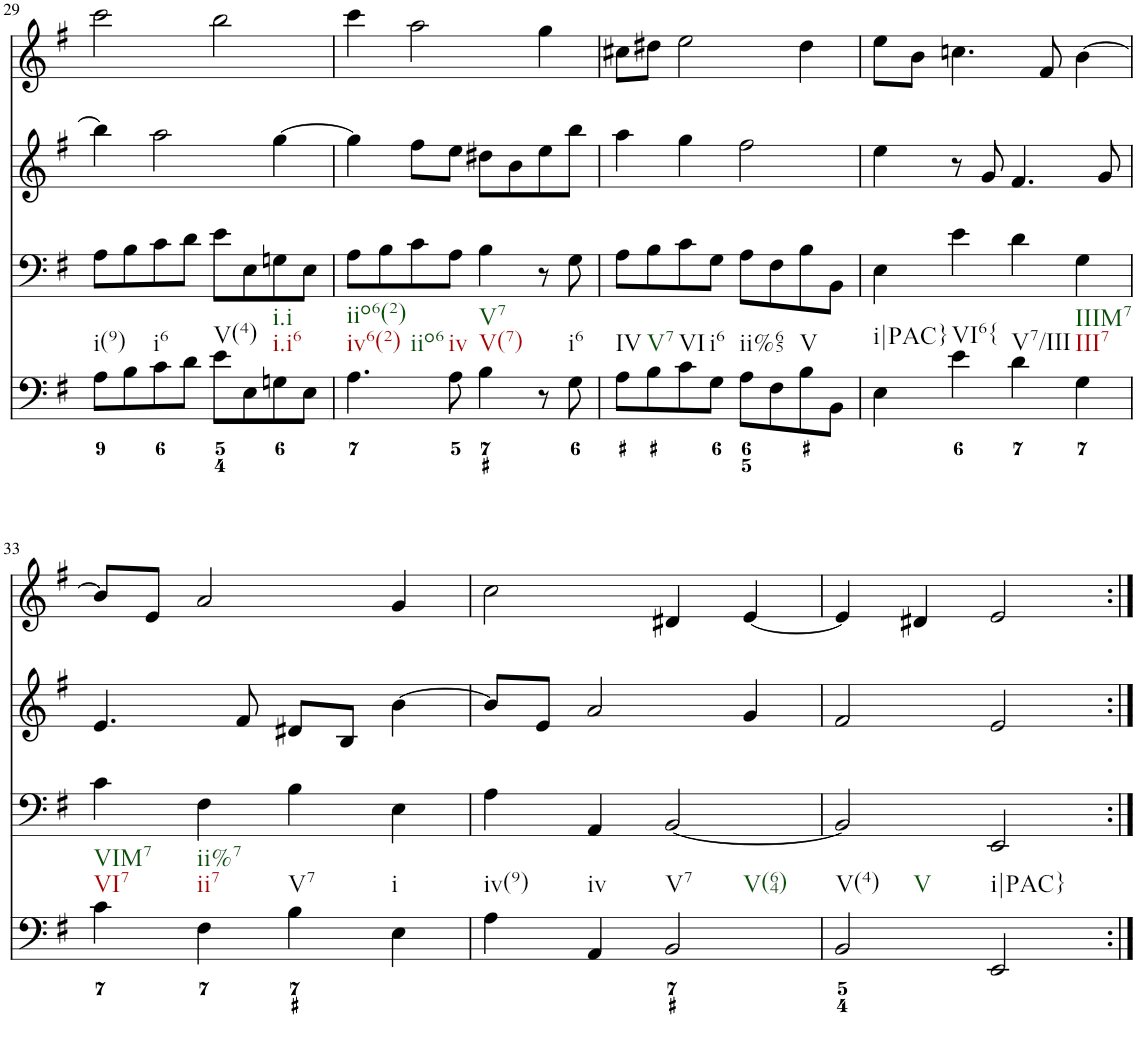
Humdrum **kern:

**kern	**kern	**kern	**kern
*part4	*part3	*part2	*part1
*staff4	*staff3	*staff2	*staff1
*I"Piano	*I"Piano	*I"Piano	*I"Piano
*I'Pno	*I'Pno	*I'Pno	*I'Pno
!!LO:PB:g=z
*clefF4	*clefF4	*clefG2	*clefG2
*k[f#]	*k[f#]	*k[f#]	*k[f#]
*e:	*e:	*e:	*e:
*M2/2	*M2/2	*M2/2	*M2/2
*met(c|)	*met(c|)	*met(c|)	*met(c|)
=29	=29	=29	=29
!LO:TX:b:t=i(9)	!	!	!
8A\L	8A\L	4bb\]	2ccc\
8B\	8B\	.	.
!LO:TX:b:t=i6	!	!	!
8c\	8c\	2aa\	.
8d\J	8d\J	.	.
!LO:TX:b:t=V(4)	!	!	!
8e\L	8e\L	.	2bb\
8E\	8E\	.	.
!LO:TX:b:t=i.i6	!	!	!
!LO:TX:b:t=i.i	!	!	!
8Gn\	8Gn\	[4gg\	.
8E\J	8E\J	.	.
=30	=30	=30	=30
!LO:TX:b:t=iv6(2)	!	!	!
!LO:TX:b:t=iio6(2)	!	!	!
!LO:TX:b:t=iio6	!	!	!
4.A\	8A\L	4gg\]	4ccc\
.	8B\	.	.
.	8c\	8ff#\L	2aa\
!LO:TX:b:t=iv	!	!	!
8A\	8A\J	8ee\J	.
!LO:TX:b:t=V(7)	!	!	!
!LO:TX:b:t=V7	!	!	!
4B\	4B\	8dd#X\L	.
.	.	8b\	.
8r	8r	8ee\	4gg\
!LO:TX:b:t=i6	!	!	!
8G\	8G\	8bb\J	.
=31	=31	=31	=31
!LO:TX:b:t=IV	!	!	!
8A\L	8A\L	4aa\	8cc#X\L
!LO:TX:b:t=V7	!	!	!
8B\	8B\	.	8dd#X\J
!LO:TX:b:t=VI	!	!	!
8c\	8c\	4gg\	2ee\
!LO:TX:b:t=i6	!	!	!
8G\J	8G\J	.	.
!LO:TX:b:t=ii%65	!	!	!
8A\L	8A\L	2ff#\	.
8F#\	8F#\	.	.
!LO:TX:b:t=V	!	!	!
8B\	8B\	.	4dd#\
8BB\J	8BB\J	.	.
=32	=32	=32	=32
!LO:TX:b:t=i|PAC}	!	!	!
4E\	4E\	4ee\	8ee\L
.	.	.	8b\J
!LO:TX:b:t=VI6{	!	!	!
4e\	4e\	8r	4.ccn\
.	.	8g/	.
!LO:TX:b:t=V7/III	!	!	!
4d\	4d\	4.f#/	.
.	.	.	8f#/
!LO:TX:b:t=III7	!	!	!
!LO:TX:b:t=IIIM7	!	!	!
4G\	4G\	.	[4b\
.	.	8g/	.
!!LO:LB:g=z
=33	=33	=33	=33
!LO:TX:b:t=VI7	!	!	!
!LO:TX:b:t=VIM7	!	!	!
4c\	4c\	4.e/	8b/L]
.	.	.	8e/J
!LO:TX:b:t=ii7	!	!	!
!LO:TX:b:t=ii%7	!	!	!
4F#\	4F#\	.	2a/
.	.	8f#/	.
!LO:TX:b:t=V7	!	!	!
4B\	4B\	8d#X/L	.
.	.	8B/J	.
!LO:TX:b:t=i	!	!	!
4E\	4E\	[4b\	4g/
=34	=34	=34	=34
!LO:TX:b:t=iv(9)	!	!	!
4A\	4A\	8b/L]	2cc\
.	.	8e/J	.
!LO:TX:b:t=iv	!	!	!
4AA/	4AA/	2a/	.
!LO:TX:b:t=V7	!	!	!
!LO:TX:b:t=V(64)	!	!	!
2BB/	[2BB/	.	4d#X/
.	.	4g/	[4e/
=35	=35	=35	=35
!LO:TX:b:t=V(4)	!	!	!
!LO:TX:b:t=V	!	!	!
2BB/	2BB/]	2f#/	4e/]
.	.	.	4d#X/
!LO:TX:b:t=i|PAC}	!	!	!
2EE/	2EE/	2e/	2e/
=:|!	=:|!	=:|!	=:|!
*-	*-	*-	*-
